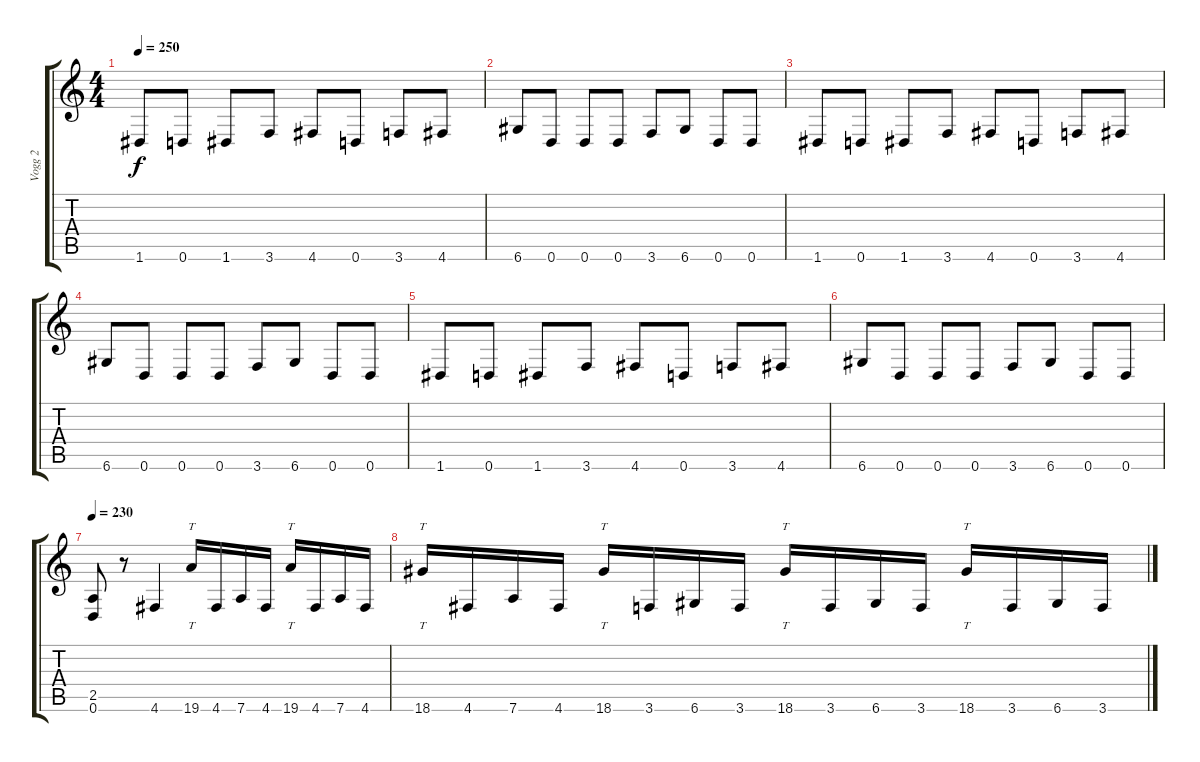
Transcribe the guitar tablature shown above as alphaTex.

\track ("Vogg 2" "Vogg 2") {instrument distortionguitar}
\staff {score tabs}
\tuning (D4 A3 F3 C3 G2 D2) {hide}
\ts (4 4)
\tempo 250
\clef g2
\ks c
1.6.8{dy f} 0.6.8 1.6.8 3.6.8 4.6.8 0.6.8 3.6.8 4.6.8 |
6.6.8 0.6.8 0.6.8 0.6.8 3.6.8 6.6.8 0.6.8 0.6.8 |
1.6.8 0.6.8 1.6.8 3.6.8 4.6.8 0.6.8 3.6.8 4.6.8 |
6.6.8 0.6.8 0.6.8 0.6.8 3.6.8 6.6.8 0.6.8 0.6.8 |
1.6.8 0.6.8 1.6.8 3.6.8 4.6.8 0.6.8 3.6.8 4.6.8 |
6.6.8 0.6.8 0.6.8 0.6.8 3.6.8 6.6.8 0.6.8 0.6.8 |
\tempo 230
(2.5 0.6).8 r.8 4.6.4 19.6.16{tt} 4.6.16 7.6.16 4.6.16 19.6.16{tt} 4.6.16 7.6.16 4.6.16 |
18.6.16{tt} 4.6.16 7.6.16 4.6.16 18.6.16{tt} 3.6.16 6.6.16 3.6.16 18.6.16{tt} 3.6.16 6.6.16 3.6.16 18.6.16{tt} 3.6.16 6.6.16 3.6.16
